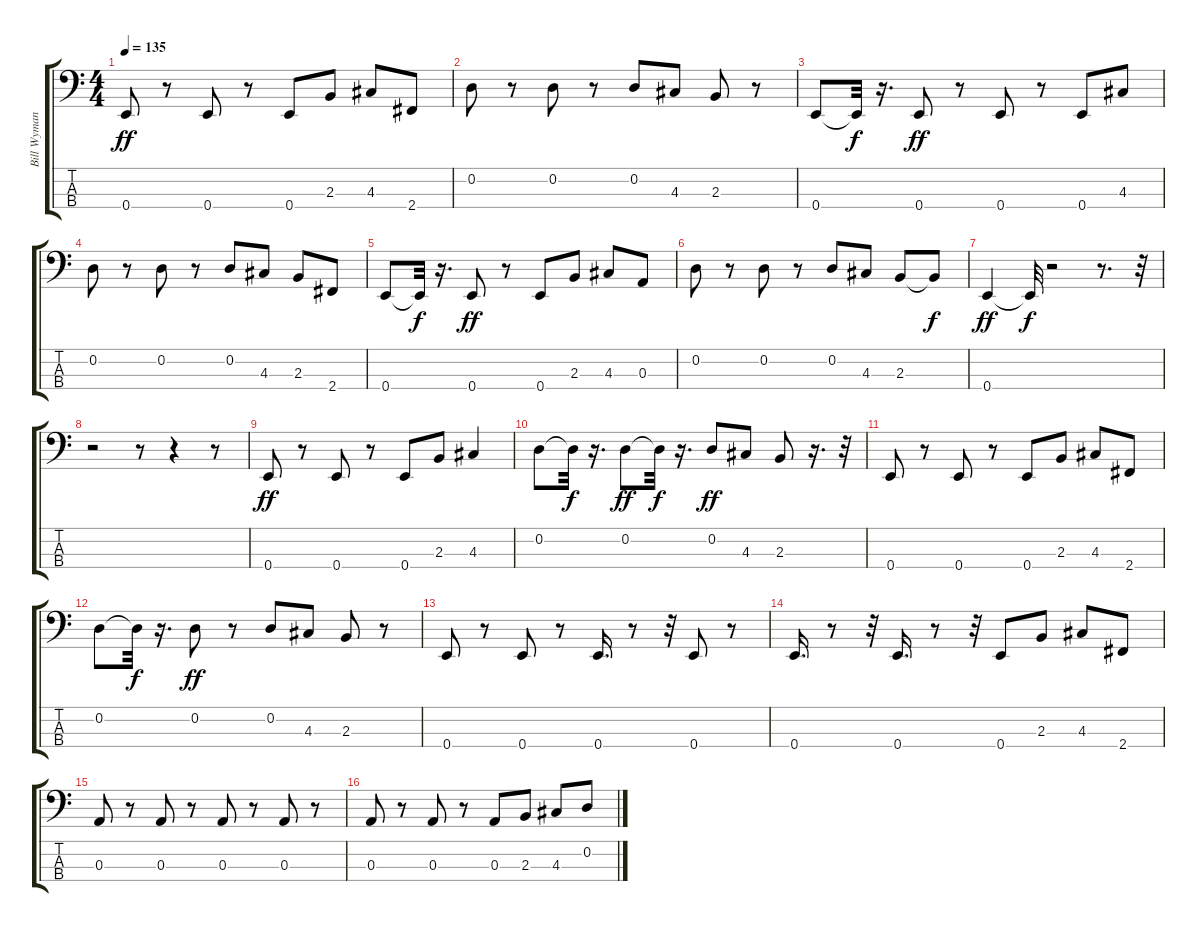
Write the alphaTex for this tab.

\track ("Bill Wyman - Bass" "Bill Wyman") {instrument electricbassfinger}
\staff {score tabs}
\tuning (G2 D2 A1 E1) {hide}
\ts (4 4)
\tempo 135
\clef f4
\ks c
0.4.8{dy ff} r.8 0.4.8 r.8 0.4.8 2.3.8 4.3.8 2.4.8 |
0.2.8 r.8 0.2.8 r.8 0.2.8 4.3.8 2.3.8 r.8 |
0.4.8 0.4{t}.32{dy f} r.16{d} 0.4.8{dy ff} r.8 0.4.8 r.8 0.4.8 4.3.8 |
0.2.8 r.8 0.2.8 r.8 0.2.8 4.3.8 2.3.8 2.4.8 |
0.4.8 0.4{t}.32{dy f} r.16{d} 0.4.8{dy ff} r.8 0.4.8 2.3.8 4.3.8 0.3.8 |
0.2.8 r.8 0.2.8 r.8 0.2.8 4.3.8 2.3.8 2.3{t}.8{dy f} |
0.4.4{dy ff} 0.4{t}.32{dy f} r.2 r.8{d} r.32 |
r.2 r.8 r.4 r.8 |
0.4.8{dy ff} r.8 0.4.8 r.8 0.4.8 2.3.8 4.3.4 |
0.2.8 0.2{t}.32{dy f} r.16{d} 0.2.8{dy ff} 0.2{t}.32{dy f} r.16{d} 0.2.8{dy ff} 4.3.8 2.3.8 r.16{d} r.32 |
0.4.8 r.8 0.4.8 r.8 0.4.8 2.3.8 4.3.8 2.4.8 |
0.2.8 0.2{t}.32{dy f} r.16{d} 0.2.8{dy ff} r.8 0.2.8 4.3.8 2.3.8 r.8 |
0.4.8 r.8 0.4.8 r.8 0.4.16{d} r.8 r.32 0.4.8 r.8 |
0.4.16{d} r.8 r.32 0.4.16{d} r.8 r.32 0.4.8 2.3.8 4.3.8 2.4.8 |
0.3.8 r.8 0.3.8 r.8 0.3.8 r.8 0.3.8 r.8 |
0.3.8 r.8 0.3.8 r.8 0.3.8 2.3.8 4.3.8 0.2.8
